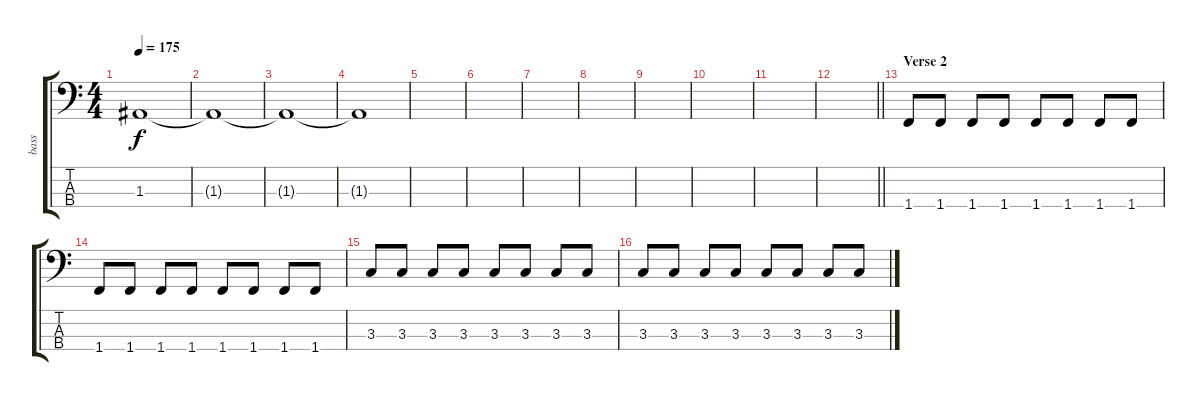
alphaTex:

\track ("bass" "bass") {instrument electricbassfinger}
\staff {score tabs}
\tuning (G2 D2 A1 E1) {hide}
\ts (4 4)
\tempo 175
\clef f4
\ks c
1.3{t}.1{dy f} |
1.3{t}.1 |
1.3{t}.1 |
1.3{t}.1 |
|
|
|
|
|
|
|
\barLineRight lightlight
|
\section ("" "Verse 2")
1.4.8 1.4.8 1.4.8 1.4.8 1.4.8 1.4.8 1.4.8 1.4.8 |
1.4.8 1.4.8 1.4.8 1.4.8 1.4.8 1.4.8 1.4.8 1.4.8 |
3.3.8 3.3.8 3.3.8 3.3.8 3.3.8 3.3.8 3.3.8 3.3.8 |
3.3.8 3.3.8 3.3.8 3.3.8 3.3.8 3.3.8 3.3.8 3.3.8
